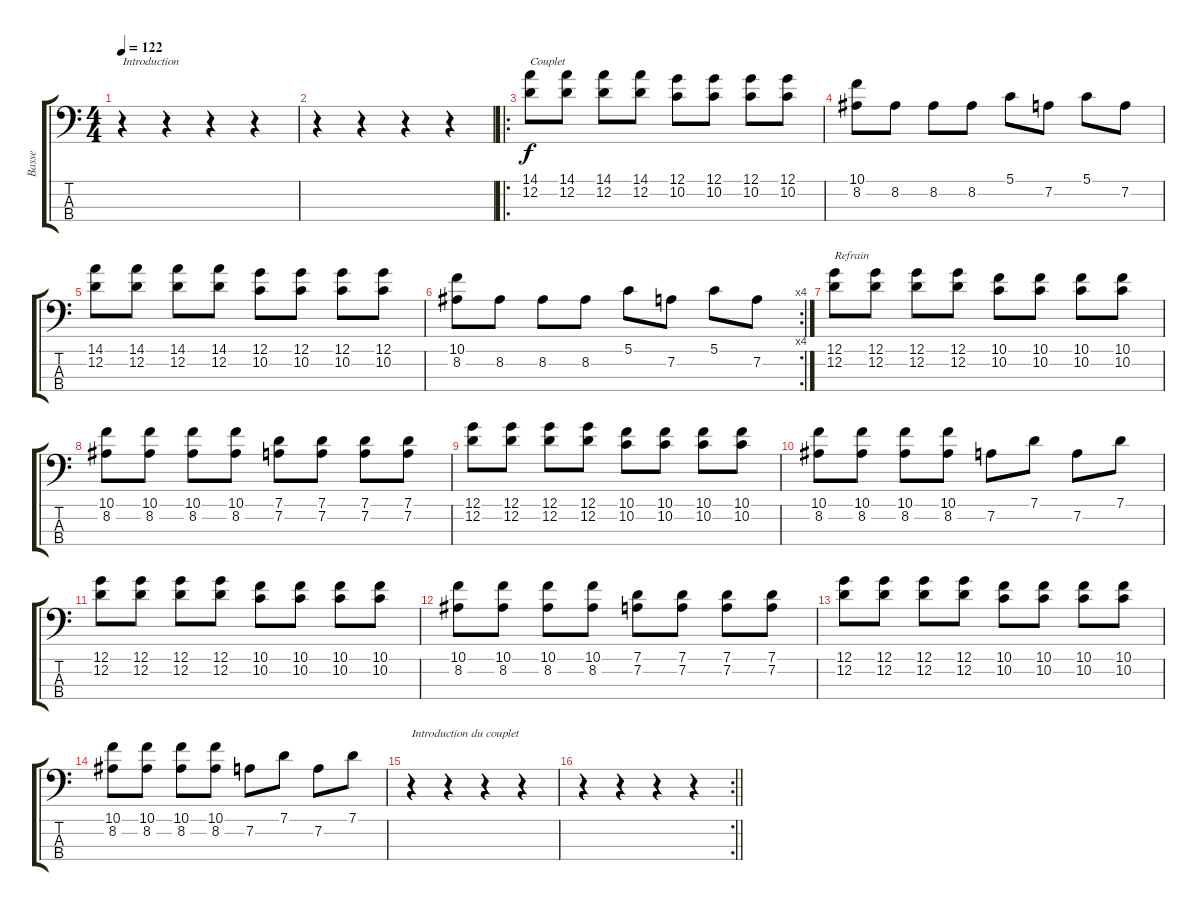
\track ("Basse" "Basse") {instrument electricbassfinger}
\staff {score tabs}
\tuning (G2 D2 A1 E1) {hide}
\ts (4 4)
\tempo 122
\clef f4
\ks c
r.4{txt "Introduction" dy f instrument electricbassfinger} r.4 r.4 r.4 |
r.4 r.4 r.4 r.4 |
\ro
(14.1 12.2).8{txt "Couplet"} (14.1 12.2).8 (14.1 12.2).8 (14.1 12.2).8 (12.1 10.2).8 (12.1 10.2).8 (12.1 10.2).8 (12.1 10.2).8 |
(10.1 8.2).8 8.2.8 8.2.8 8.2.8 5.1.8 7.2.8 5.1.8 7.2.8 |
(14.1 12.2).8 (14.1 12.2).8 (14.1 12.2).8 (14.1 12.2).8 (12.1 10.2).8 (12.1 10.2).8 (12.1 10.2).8 (12.1 10.2).8 |
\rc 4
(10.1 8.2).8 8.2.8 8.2.8 8.2.8 5.1.8 7.2.8 5.1.8 7.2.8 |
(12.1 12.2).8{txt "Refrain"} (12.1 12.2).8 (12.1 12.2).8 (12.1 12.2).8 (10.1 10.2).8 (10.1 10.2).8 (10.1 10.2).8 (10.1 10.2).8 |
(10.1 8.2).8 (10.1 8.2).8 (10.1 8.2).8 (10.1 8.2).8 (7.1 7.2).8 (7.1 7.2).8 (7.1 7.2).8 (7.1 7.2).8 |
(12.1 12.2).8 (12.1 12.2).8 (12.1 12.2).8 (12.1 12.2).8 (10.1 10.2).8 (10.1 10.2).8 (10.1 10.2).8 (10.1 10.2).8 |
(10.1 8.2).8 (10.1 8.2).8 (10.1 8.2).8 (10.1 8.2).8 7.2.8 7.1.8 7.2.8 7.1.8 |
(12.1 12.2).8 (12.1 12.2).8 (12.1 12.2).8 (12.1 12.2).8 (10.1 10.2).8 (10.1 10.2).8 (10.1 10.2).8 (10.1 10.2).8 |
(10.1 8.2).8 (10.1 8.2).8 (10.1 8.2).8 (10.1 8.2).8 (7.1 7.2).8 (7.1 7.2).8 (7.1 7.2).8 (7.1 7.2).8 |
(12.1 12.2).8 (12.1 12.2).8 (12.1 12.2).8 (12.1 12.2).8 (10.1 10.2).8 (10.1 10.2).8 (10.1 10.2).8 (10.1 10.2).8 |
(10.1 8.2).8 (10.1 8.2).8 (10.1 8.2).8 (10.1 8.2).8 7.2.8 7.1.8 7.2.8 7.1.8 |
r.4{txt "Introduction du couplet"} r.4 r.4 r.4 |
\rc 2
\barLineRight lightlight
r.4 r.4 r.4 r.4
